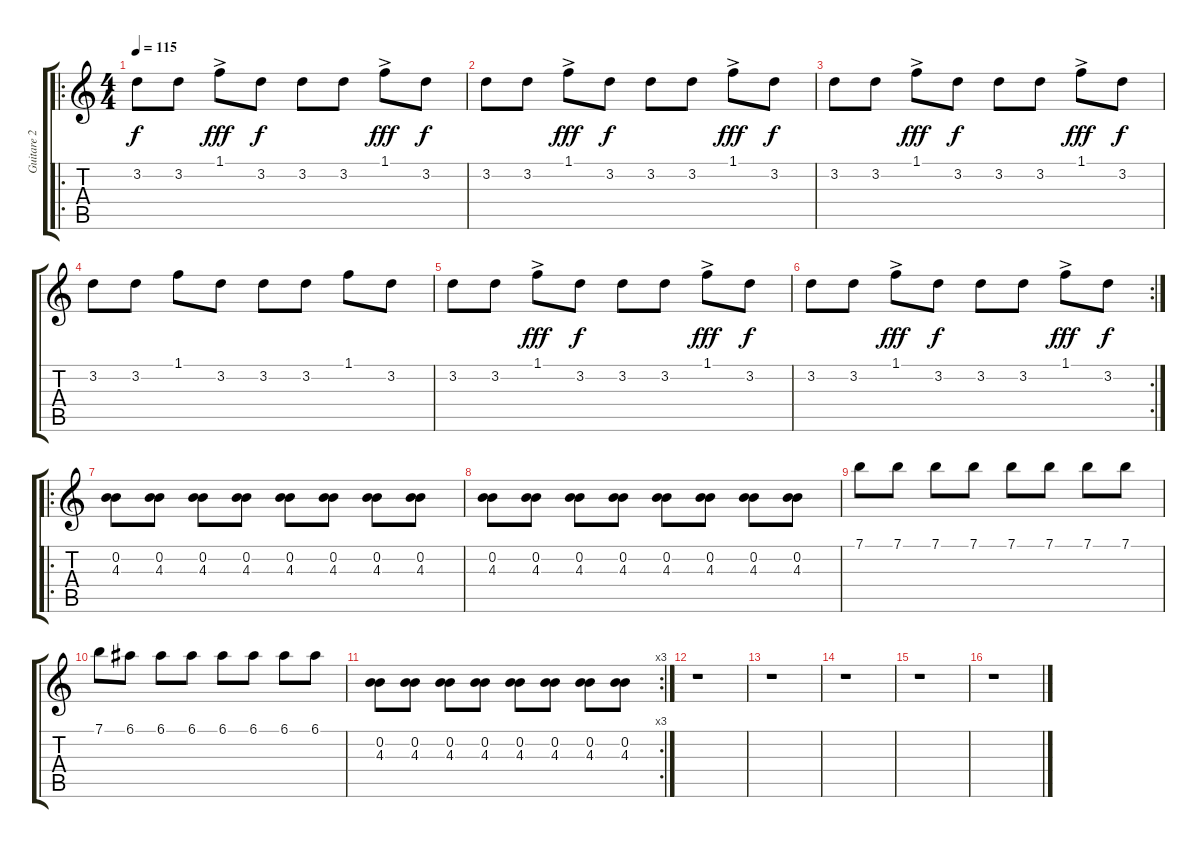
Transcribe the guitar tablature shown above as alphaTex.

\track ("Guitare 2" "Guitare 2") {instrument electricguitarjazz}
\staff {score tabs}
\tuning (E4 B3 G3 D3 A2 D2) {hide}
\ro
\ts (4 4)
\tempo 115
\clef g2
\ks c
3.2.8{dy f} 3.2.8 1.1{ac}.8{dy fff} 3.2.8{dy f} 3.2.8 3.2.8 1.1{ac}.8{dy fff} 3.2.8{dy f} |
3.2.8 3.2.8 1.1{ac}.8{dy fff} 3.2.8{dy f} 3.2.8 3.2.8 1.1{ac}.8{dy fff} 3.2.8{dy f} |
3.2.8 3.2.8 1.1{ac}.8{dy fff} 3.2.8{dy f} 3.2.8 3.2.8 1.1{ac}.8{dy fff} 3.2.8{dy f} |
3.2.8 3.2.8 1.1.8 3.2.8 3.2.8 3.2.8 1.1.8 3.2.8 |
3.2.8 3.2.8 1.1{ac}.8{dy fff} 3.2.8{dy f} 3.2.8 3.2.8 1.1{ac}.8{dy fff} 3.2.8{dy f} |
\rc 2
3.2.8 3.2.8 1.1{ac}.8{dy fff} 3.2.8{dy f} 3.2.8 3.2.8 1.1{ac}.8{dy fff} 3.2.8{dy f} |
\ro
(0.2 4.3).8{volume 11} (0.2 4.3).8 (0.2 4.3).8 (0.2 4.3).8 (0.2 4.3).8 (0.2 4.3).8 (0.2 4.3).8 (0.2 4.3).8 |
(0.2 4.3).8 (0.2 4.3).8 (0.2 4.3).8 (0.2 4.3).8 (0.2 4.3).8 (0.2 4.3).8 (0.2 4.3).8 (0.2 4.3).8 |
7.1.8 7.1.8 7.1.8 7.1.8 7.1.8 7.1.8 7.1.8 7.1.8 |
7.1.8 6.1.8 6.1.8 6.1.8 6.1.8 6.1.8 6.1.8 6.1.8 |
\rc 3
(0.2 4.3).8 (0.2 4.3).8 (0.2 4.3).8 (0.2 4.3).8 (0.2 4.3).8 (0.2 4.3).8 (0.2 4.3).8 (0.2 4.3).8 |
r.1 |
r.1 |
r.1 |
r.1 |
r.1
